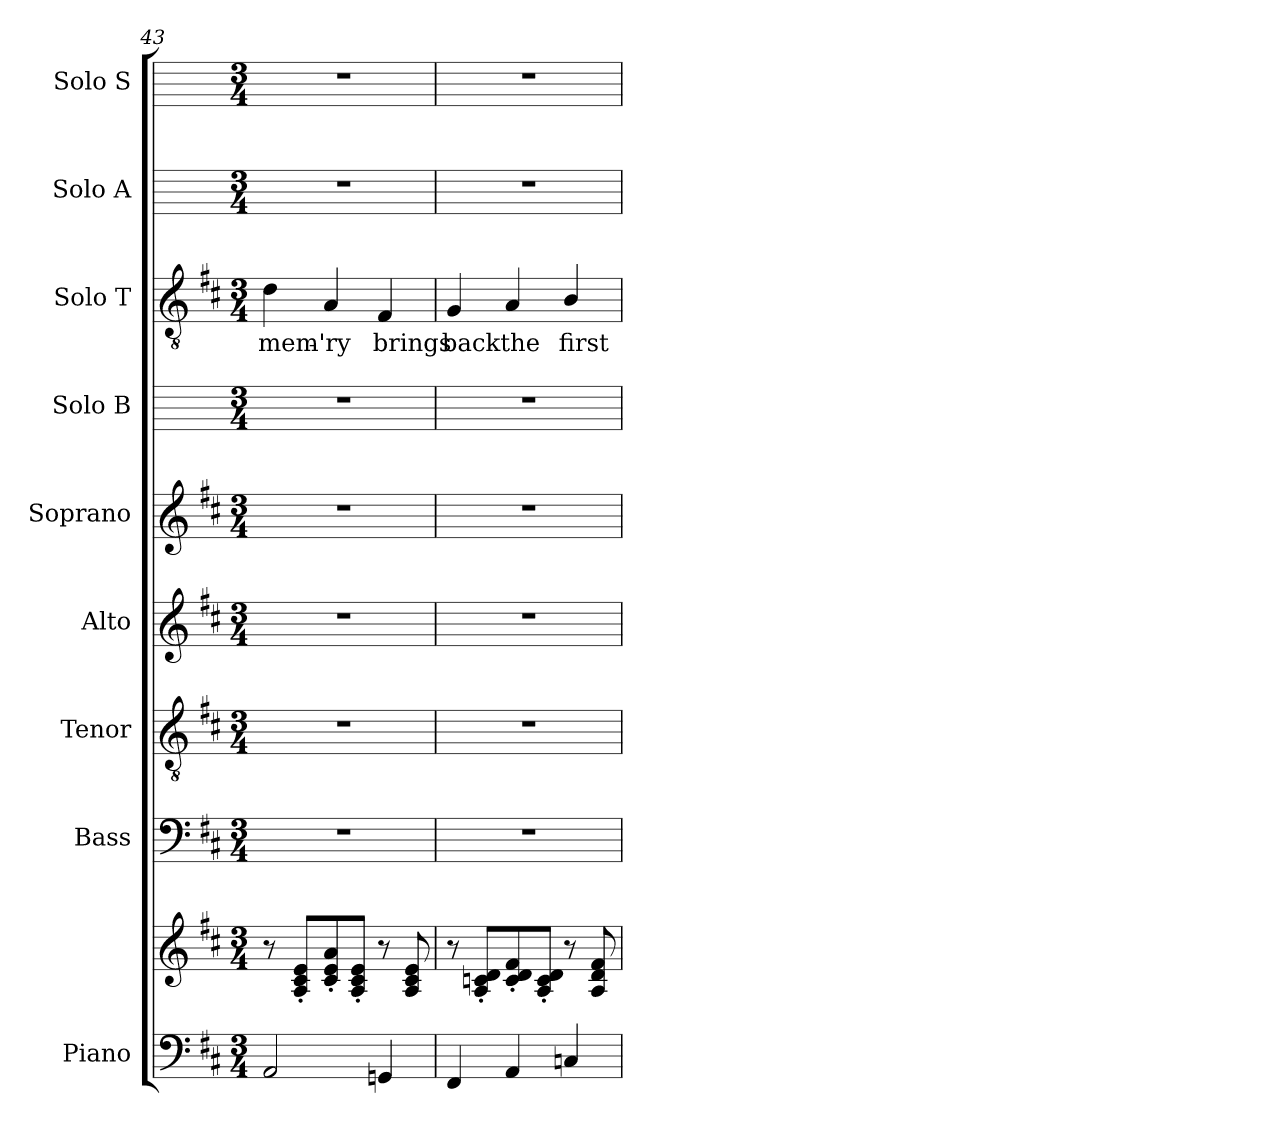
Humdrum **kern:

**kern	**kern	**kern	**kern	**kern	**kern	**kern	**kern	**text	**kern	**kern
*part9	*part9	*part8	*part7	*part6	*part5	*part4	*part3	*part3	*part2	*part1
*staff10	*staff9	*staff8	*staff7	*staff6	*staff5	*staff4	*staff3	*staff3	*staff2	*staff1
*I"Piano	*	*I"Bass	*I"Tenor	*I"Alto	*I"Soprano	*I"Solo B	*I"Solo T	*	*I"Solo A	*I"Solo S
*I'Piano	*	*I'Bass	*I'Tenor	*I'Alto	*I'Soprano	*I'Solo B	*I'Solo T	*	*I'Solo A	*I'Solo S
*clefF4	*clefG2	*clefF4	*clefGv2	*clefG2	*clefG2	*	*clefGv2	*	*	*
*k[f#c#]	*k[f#c#]	*k[f#c#]	*k[f#c#]	*k[f#c#]	*k[f#c#]	*	*k[f#c#]	*	*	*
*D:	*D:	*D:	*D:	*D:	*D:	*	*D:	*	*	*
*M3/4	*M3/4	*M3/4	*M3/4	*M3/4	*M3/4	*M3/4	*M3/4	*	*M3/4	*M3/4
=43	=43	=43	=43	=43	=43	=43	=43	=43	=43	=43
!	!	!	!	!	!	!	!	!LO:LY:b	!	!
2AA	8r	2.r	2.r	2.r	2.r	2.r	4d	mem-	2.r	2.r
.	8A' 8c#' 8e'L	.	.	.	.	.	.	.	.	.
!	!	!	!	!	!	!	!	!LO:LY:b	!	!
.	8c#' 8e' 8a'	.	.	.	.	.	4A	-'ry	.	.
.	8A' 8c#' 8e'J	.	.	.	.	.	.	.	.	.
!	!	!	!	!	!	!	!	!LO:LY:b	!	!
4GGn	8r	.	.	.	.	.	4F#	brings	.	.
.	8A 8c# 8e	.	.	.	.	.	.	.	.	.
=44	=44	=44	=44	=44	=44	=44	=44	=44	=44	=44
!	!	!	!	!	!	!	!	!LO:LY:b	!	!
4FF#	8r	2.r	2.r	2.r	2.r	2.r	4G	back	2.r	2.r
.	8A' 8cn' 8d'L	.	.	.	.	.	.	.	.	.
!	!	!	!	!	!	!	!	!LO:LY:b	!	!
4AA	8c' 8d' 8f#'	.	.	.	.	.	4A	the	.	.
.	8A' 8c' 8d'J	.	.	.	.	.	.	.	.	.
!	!	!	!	!	!	!	!	!LO:LY:b	!	!
4Cn	8r	.	.	.	.	.	4B/	first	.	.
.	8A 8d 8f#	.	.	.	.	.	.	.	.	.
=	=	=	=	=	=	=	=	=	=	=
*-	*-	*-	*-	*-	*-	*-	*-	*-	*-	*-
